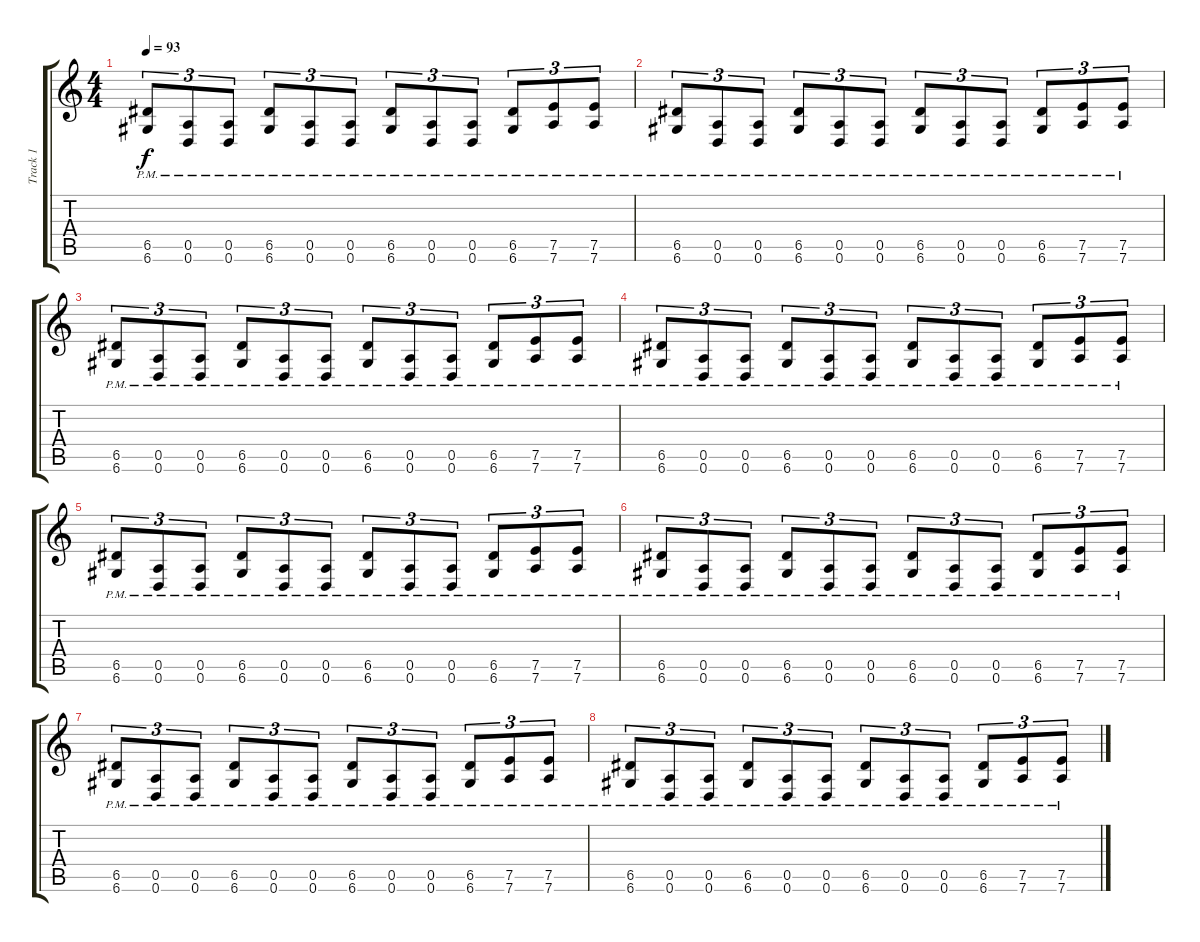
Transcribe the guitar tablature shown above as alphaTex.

\track ("Track 1" "Track 1") {instrument overdrivenguitar}
\staff {score tabs}
\tuning (E4 B3 G3 D3 A2 D2) {hide}
\ts (4 4)
\tempo 93
\clef g2
\ks c
(6.5{pm} 6.6{pm}).8{tu (3 2) dy f} (0.5{pm} 0.6{pm}).8{tu (3 2)} (0.5{pm} 0.6{pm}).8{tu (3 2)} (6.5{pm} 6.6{pm}).8{tu (3 2)} (0.5{pm} 0.6{pm}).8{tu (3 2)} (0.5{pm} 0.6{pm}).8{tu (3 2)} (6.5{pm} 6.6{pm}).8{tu (3 2)} (0.5{pm} 0.6{pm}).8{tu (3 2)} (0.5{pm} 0.6{pm}).8{tu (3 2)} (6.5{pm} 6.6{pm}).8{tu (3 2)} (7.5{pm} 7.6{pm}).8{tu (3 2)} (7.5{pm} 7.6{pm}).8{tu (3 2)} |
(6.5{pm} 6.6{pm}).8{tu (3 2)} (0.5{pm} 0.6{pm}).8{tu (3 2)} (0.5{pm} 0.6{pm}).8{tu (3 2)} (6.5{pm} 6.6{pm}).8{tu (3 2)} (0.5{pm} 0.6{pm}).8{tu (3 2)} (0.5{pm} 0.6{pm}).8{tu (3 2)} (6.5{pm} 6.6{pm}).8{tu (3 2)} (0.5{pm} 0.6{pm}).8{tu (3 2)} (0.5{pm} 0.6{pm}).8{tu (3 2)} (6.5{pm} 6.6{pm}).8{tu (3 2)} (7.5{pm} 7.6{pm}).8{tu (3 2)} (7.5{pm} 7.6{pm}).8{tu (3 2)} |
(6.5{pm} 6.6{pm}).8{tu (3 2)} (0.5{pm} 0.6{pm}).8{tu (3 2)} (0.5{pm} 0.6{pm}).8{tu (3 2)} (6.5{pm} 6.6{pm}).8{tu (3 2)} (0.5{pm} 0.6{pm}).8{tu (3 2)} (0.5{pm} 0.6{pm}).8{tu (3 2)} (6.5{pm} 6.6{pm}).8{tu (3 2)} (0.5{pm} 0.6{pm}).8{tu (3 2)} (0.5{pm} 0.6{pm}).8{tu (3 2)} (6.5{pm} 6.6{pm}).8{tu (3 2)} (7.5{pm} 7.6{pm}).8{tu (3 2)} (7.5{pm} 7.6{pm}).8{tu (3 2)} |
(6.5{pm} 6.6{pm}).8{tu (3 2)} (0.5{pm} 0.6{pm}).8{tu (3 2)} (0.5{pm} 0.6{pm}).8{tu (3 2)} (6.5{pm} 6.6{pm}).8{tu (3 2)} (0.5{pm} 0.6{pm}).8{tu (3 2)} (0.5{pm} 0.6{pm}).8{tu (3 2)} (6.5{pm} 6.6{pm}).8{tu (3 2)} (0.5{pm} 0.6{pm}).8{tu (3 2)} (0.5{pm} 0.6{pm}).8{tu (3 2)} (6.5{pm} 6.6{pm}).8{tu (3 2)} (7.5{pm} 7.6{pm}).8{tu (3 2)} (7.5{pm} 7.6{pm}).8{tu (3 2)} |
(6.5{pm} 6.6{pm}).8{tu (3 2)} (0.5{pm} 0.6{pm}).8{tu (3 2)} (0.5{pm} 0.6{pm}).8{tu (3 2)} (6.5{pm} 6.6{pm}).8{tu (3 2)} (0.5{pm} 0.6{pm}).8{tu (3 2)} (0.5{pm} 0.6{pm}).8{tu (3 2)} (6.5{pm} 6.6{pm}).8{tu (3 2)} (0.5{pm} 0.6{pm}).8{tu (3 2)} (0.5{pm} 0.6{pm}).8{tu (3 2)} (6.5{pm} 6.6{pm}).8{tu (3 2)} (7.5{pm} 7.6{pm}).8{tu (3 2)} (7.5{pm} 7.6{pm}).8{tu (3 2)} |
(6.5{pm} 6.6{pm}).8{tu (3 2)} (0.5{pm} 0.6{pm}).8{tu (3 2)} (0.5{pm} 0.6{pm}).8{tu (3 2)} (6.5{pm} 6.6{pm}).8{tu (3 2)} (0.5{pm} 0.6{pm}).8{tu (3 2)} (0.5{pm} 0.6{pm}).8{tu (3 2)} (6.5{pm} 6.6{pm}).8{tu (3 2)} (0.5{pm} 0.6{pm}).8{tu (3 2)} (0.5{pm} 0.6{pm}).8{tu (3 2)} (6.5{pm} 6.6{pm}).8{tu (3 2)} (7.5{pm} 7.6{pm}).8{tu (3 2)} (7.5{pm} 7.6{pm}).8{tu (3 2)} |
(6.5{pm} 6.6{pm}).8{tu (3 2)} (0.5{pm} 0.6{pm}).8{tu (3 2)} (0.5{pm} 0.6{pm}).8{tu (3 2)} (6.5{pm} 6.6{pm}).8{tu (3 2)} (0.5{pm} 0.6{pm}).8{tu (3 2)} (0.5{pm} 0.6{pm}).8{tu (3 2)} (6.5{pm} 6.6{pm}).8{tu (3 2)} (0.5{pm} 0.6{pm}).8{tu (3 2)} (0.5{pm} 0.6{pm}).8{tu (3 2)} (6.5{pm} 6.6{pm}).8{tu (3 2)} (7.5{pm} 7.6{pm}).8{tu (3 2)} (7.5{pm} 7.6{pm}).8{tu (3 2)} |
(6.5{pm} 6.6{pm}).8{tu (3 2)} (0.5{pm} 0.6{pm}).8{tu (3 2)} (0.5{pm} 0.6{pm}).8{tu (3 2)} (6.5{pm} 6.6{pm}).8{tu (3 2)} (0.5{pm} 0.6{pm}).8{tu (3 2)} (0.5{pm} 0.6{pm}).8{tu (3 2)} (6.5{pm} 6.6{pm}).8{tu (3 2)} (0.5{pm} 0.6{pm}).8{tu (3 2)} (0.5{pm} 0.6{pm}).8{tu (3 2)} (6.5{pm} 6.6{pm}).8{tu (3 2)} (7.5{pm} 7.6{pm}).8{tu (3 2)} (7.5{pm} 7.6{pm}).8{tu (3 2)}
